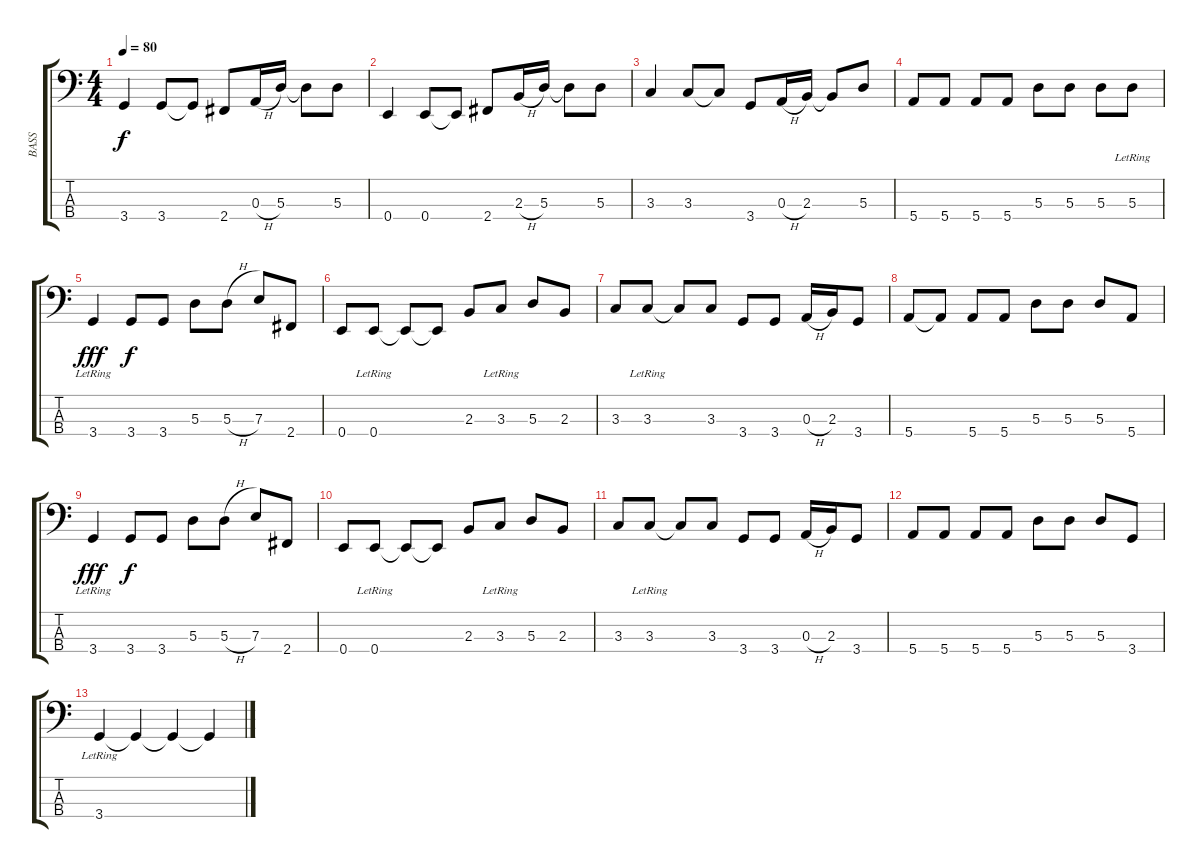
\track ("BASS" "BASS") {instrument electricbasspick}
\staff {score tabs}
\tuning (G2 D2 A1 E1) {hide}
\ts (4 4)
\tempo 80
\clef f4
\ks c
3.4.4{dy f} 3.4.8 3.4{t}.8 2.4.8 0.3{h}.16 5.3.16 5.3{t}.8 5.3.8 |
0.4.4 0.4.8 0.4{t}.8 2.4.8 2.3{h}.16 5.3.16 5.3{t}.8 5.3.8 |
3.3.4 3.3.8 3.3{t}.8 3.4.8 0.3{h}.16 2.3.16 2.3{t}.8 5.3.8 |
5.4.8 5.4.8 5.4.8 5.4.8 5.3.8 5.3.8 5.3.8 5.3{lr}.8 |
3.4{lr}.4{dy fff} 3.4.8{dy f} 3.4.8 5.3.8 5.3{h}.8 7.3.8 2.4.8 |
0.4.8 0.4{lr}.8 0.4{t}.8 0.4{t}.8 2.3.8 3.3{lr}.8 5.3.8 2.3.8 |
3.3.8 3.3{lr}.8 3.3{t}.8 3.3.8 3.4.8 3.4.8 0.3{h}.16 2.3.16 3.4.8 |
5.4.8 5.4{t}.8 5.4.8 5.4.8 5.3.8 5.3.8 5.3.8 5.4.8 |
3.4{lr}.4{dy fff} 3.4.8{dy f} 3.4.8 5.3.8 5.3{h}.8 7.3.8 2.4.8 |
0.4.8 0.4{lr}.8 0.4{t}.8 0.4{t}.8 2.3.8 3.3{lr}.8 5.3.8 2.3.8 |
3.3.8 3.3{lr}.8 3.3{t}.8 3.3.8 3.4.8 3.4.8 0.3{h}.16 2.3.16 3.4.8 |
5.4.8 5.4.8 5.4.8 5.4.8 5.3.8 5.3.8 5.3.8 3.4.8 |
3.4{lr}.4 3.4{t}.4 3.4{t}.4 3.4{t}.4
